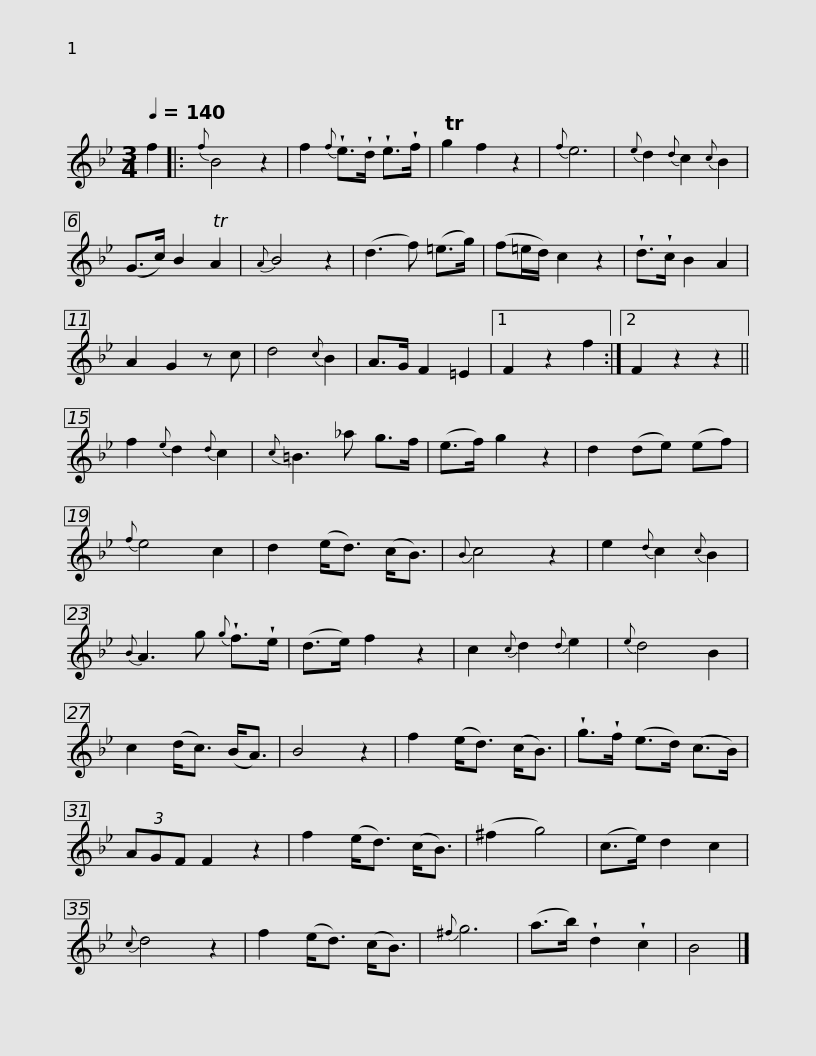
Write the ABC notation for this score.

X:1
L:1/8
Q:1/4=140
M:3/4
I:linebreak $
K:Bb
V:1 treble
V:1
 f2 |:{f} B4 z2 | f2{f} !wedge!e>!wedge!d !wedge!e>!wedge!f | Tg2 f2 z2 |{f} e6 | %5
{e} d2{d} c2{c} B2 | (G>c) B2 TA2 |{A} B4 z2 |$ (d3 f) (=e>g) | (f=e/d/) c2 z2 | %10
 !wedge!d>!wedge!c B2 A2 | A2 G2 z c | d4{c} B2 | A>G F2 =E2 |1 F2 z2 f2 :|2 %15
 F2 z2 z2 ||$ f2{e} d2{d} c2 |{c} =B3 _a g>f | (e>f) g2 z2 | d2 (de) (ef) | %20
{f} e4 c2 | d2 (e<d) (c<B) |{B} c4 z2 |$ e2{d} c2{c} B2 |{B} A3 g{g} !wedge!f>!wedge!e | %25
 (d>e) f2 z2 | c2{c} d2{d} e2 |{e} d4 B2 | c2 (d<c) (B<A) | B4 z2 |$ %30
 f2 (e<d) (c<B) | !wedge!g>!wedge!f (e>d) (c>B) | (3AGF F2 z2 | f2 (e<d) (c<B) | (^f2 g4) | %35
 (c>e) d2 c2 |{c} d4 z2 |$ f2 (e<d) (c<B) |{^f} g6 | (a>b) !wedge!d2 !wedge!c2 | %40
 B4 |] %41
